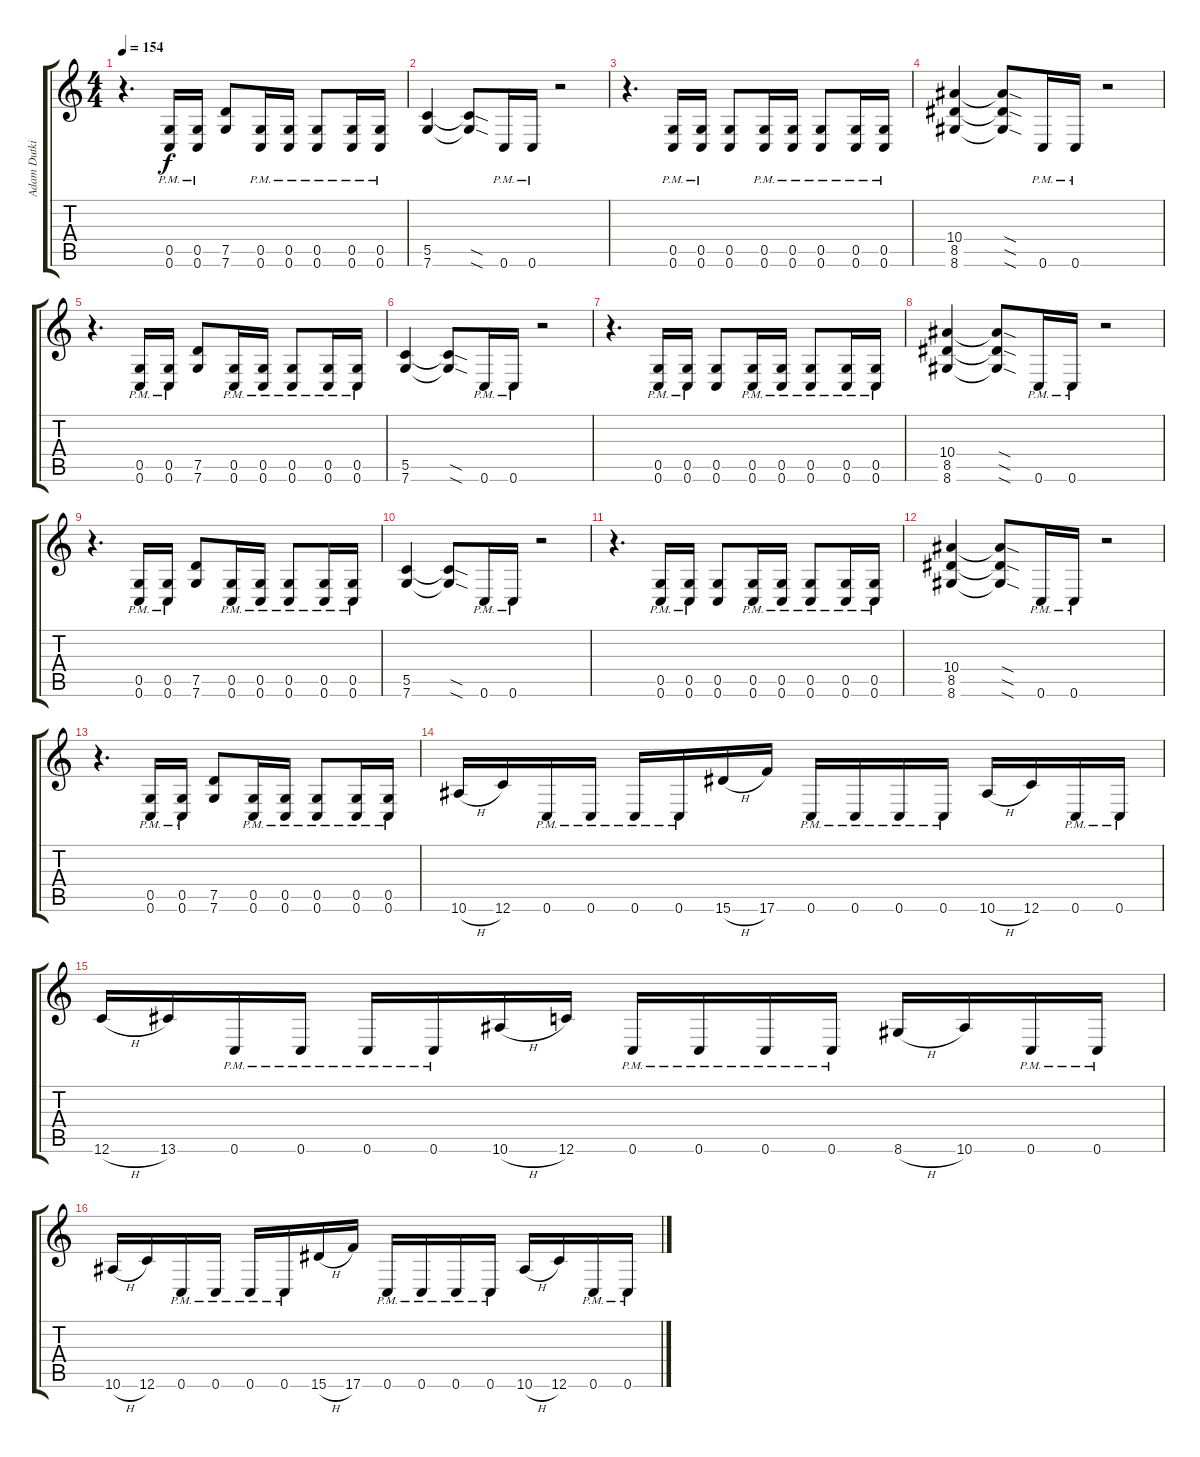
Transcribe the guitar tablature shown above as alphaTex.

\track ("Adam Dutkiewicz" "Adam Dutki") {instrument distortionguitar}
\staff {score tabs}
\tuning (D4 A3 F3 C3 G2 C2) {hide}
\ts (4 4)
\tempo 154
\clef g2
\ks c
r.4{d dy f} (0.5{pm} 0.6{pm}).16 (0.5{pm} 0.6{pm}).16 (7.5 7.6).8 (0.5{pm} 0.6{pm}).16 (0.5{pm} 0.6{pm}).16 (0.5{pm} 0.6{pm}).8 (0.5{pm} 0.6{pm}).16 (0.5{pm} 0.6{pm}).16 |
(5.5 7.6).4 (5.5{sod t} 7.6{sod t}).8 0.6{pm}.16 0.6{pm}.16 r.2 |
r.4{d} (0.5{pm} 0.6{pm}).16 (0.5{pm} 0.6{pm}).16 (0.5 0.6).8 (0.5{pm} 0.6{pm}).16 (0.5{pm} 0.6{pm}).16 (0.5{pm} 0.6{pm}).8 (0.5{pm} 0.6{pm}).16 (0.5{pm} 0.6{pm}).16 |
(10.4 8.5 8.6).4 (10.4{sod t} 8.5{sod t} 8.6{sod t}).8 0.6{pm}.16 0.6{pm}.16 r.2 |
r.4{d} (0.5{pm} 0.6{pm}).16 (0.5{pm} 0.6{pm}).16 (7.5 7.6).8 (0.5{pm} 0.6{pm}).16 (0.5{pm} 0.6{pm}).16 (0.5{pm} 0.6{pm}).8 (0.5{pm} 0.6{pm}).16 (0.5{pm} 0.6{pm}).16 |
(5.5 7.6).4 (5.5{sod t} 7.6{sod t}).8 0.6{pm}.16 0.6{pm}.16 r.2 |
r.4{d} (0.5{pm} 0.6{pm}).16 (0.5{pm} 0.6{pm}).16 (0.5 0.6).8 (0.5{pm} 0.6{pm}).16 (0.5{pm} 0.6{pm}).16 (0.5{pm} 0.6{pm}).8 (0.5{pm} 0.6{pm}).16 (0.5{pm} 0.6{pm}).16 |
(10.4 8.5 8.6).4 (10.4{sod t} 8.5{sod t} 8.6{sod t}).8 0.6{pm}.16 0.6{pm}.16 r.2 |
r.4{d} (0.5{pm} 0.6{pm}).16 (0.5{pm} 0.6{pm}).16 (7.5 7.6).8 (0.5{pm} 0.6{pm}).16 (0.5{pm} 0.6{pm}).16 (0.5{pm} 0.6{pm}).8 (0.5{pm} 0.6{pm}).16 (0.5{pm} 0.6{pm}).16 |
(5.5 7.6).4 (5.5{sod t} 7.6{sod t}).8 0.6{pm}.16 0.6{pm}.16 r.2 |
r.4{d} (0.5{pm} 0.6{pm}).16 (0.5{pm} 0.6{pm}).16 (0.5 0.6).8 (0.5{pm} 0.6{pm}).16 (0.5{pm} 0.6{pm}).16 (0.5{pm} 0.6{pm}).8 (0.5{pm} 0.6{pm}).16 (0.5{pm} 0.6{pm}).16 |
(10.4 8.5 8.6).4 (10.4{sod t} 8.5{sod t} 8.6{sod t}).8 0.6{pm}.16 0.6{pm}.16 r.2 |
r.4{d} (0.5{pm} 0.6{pm}).16 (0.5{pm} 0.6{pm}).16 (7.5 7.6).8 (0.5{pm} 0.6{pm}).16 (0.5{pm} 0.6{pm}).16 (0.5{pm} 0.6{pm}).8 (0.5{pm} 0.6{pm}).16 (0.5{pm} 0.6{pm}).16 |
10.6{h}.16 12.6.16 0.6{pm}.16 0.6{pm}.16 0.6{pm}.16 0.6{pm}.16 15.6{h}.16 17.6.16 0.6{pm}.16 0.6{pm}.16 0.6{pm}.16 0.6{pm}.16 10.6{h}.16 12.6.16 0.6{pm}.16 0.6{pm}.16 |
12.6{h}.16 13.6.16 0.6{pm}.16 0.6{pm}.16 0.6{pm}.16 0.6{pm}.16 10.6{h}.16 12.6.16 0.6{pm}.16 0.6{pm}.16 0.6{pm}.16 0.6{pm}.16 8.6{h}.16 10.6.16 0.6{pm}.16 0.6{pm}.16 |
10.6{h}.16 12.6.16 0.6{pm}.16 0.6{pm}.16 0.6{pm}.16 0.6{pm}.16 15.6{h}.16 17.6.16 0.6{pm}.16 0.6{pm}.16 0.6{pm}.16 0.6{pm}.16 10.6{h}.16 12.6.16 0.6{pm}.16 0.6{pm}.16
